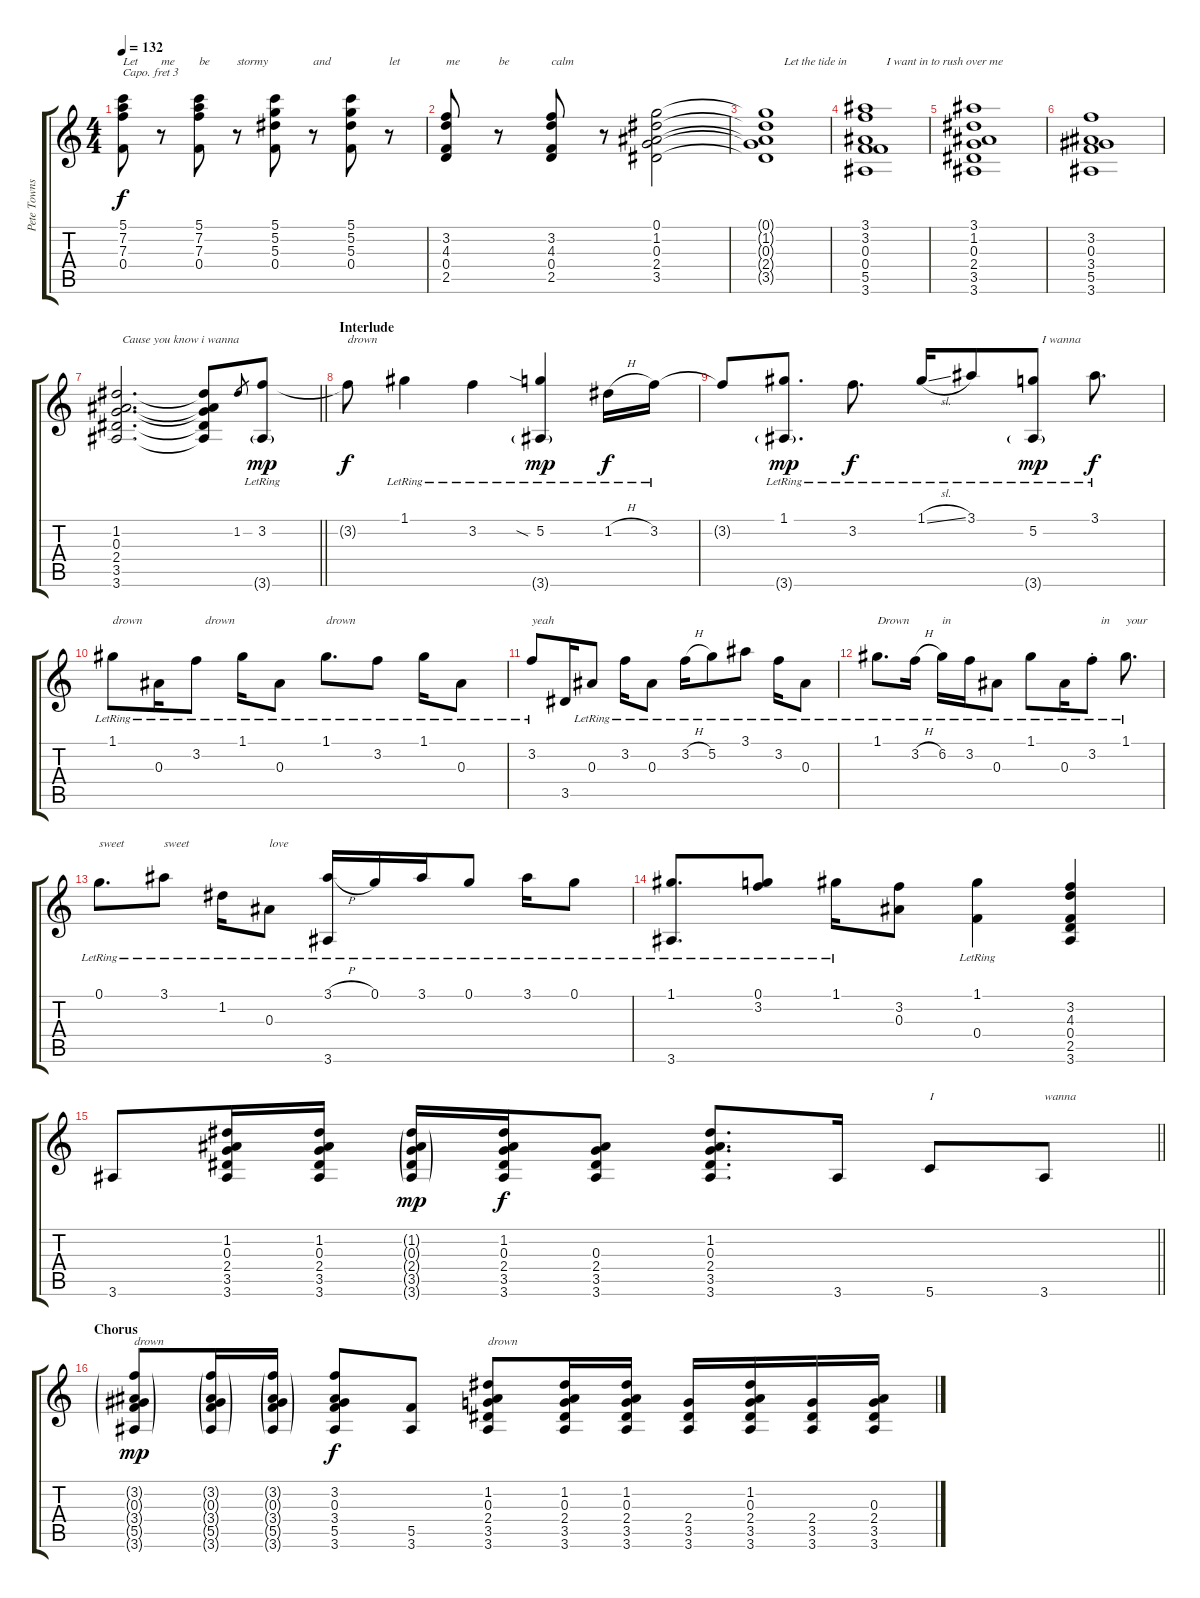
\track ("Pete Townshend" "Pete Towns") {instrument acousticguitarsteel}
\staff {score tabs}
\capo 3
\tuning (E4 B3 G3 D3 A2 E2) {hide}
\ts (4 4)
\tempo 132
\clef g2
\ks c
(5.1 7.2 7.3 0.4).8{txt "Let" dy f} r.8{txt "me"} (5.1 7.2 7.3 0.4).8{txt "be"} r.8{txt "stormy"} (5.1 5.2 5.3 0.4).8 r.8{txt "and"} (5.1 5.2 5.3 0.4).8 r.8{txt "let"} |
(3.2 4.3 0.4 2.5).8{txt "me"} r.8{txt "be"} (3.2 4.3 0.4 2.5).8{txt "calm"} r.8 (0.1 1.2 0.3 2.4 3.5).2 |
(0.1{t} 1.2{t} 0.3{t} 2.4{t} 3.5{t}).1{txt "      Let the tide in"} |
(3.1 3.2 0.3 0.4 5.5 3.6).1{txt "       I want in to rush over me"} |
(3.1 1.2 0.3 2.4 3.5 3.6).1 |
(3.2 0.3 3.4 5.5 3.6).1 |
\barLineRight lightlight
(1.2 0.3 2.4 3.5 3.6).2{d txt "  Cause you know i wanna"} (1.2{t} 0.3{t} 2.4{t} 3.5{t} 3.6{t}).8 1.2.8{gr} (3.2{lr} 3.6{g lr}).8{dy mp} |
\section ("" "Interlude")
3.2{t}.8{txt "drown" dy f} 1.1{lr}.4 3.2{lr}.4 (5.2{sia lr} 3.6{g lr}).4{dy mp} 1.2{h lr}.16{dy f} 3.2{lr}.16 |
3.2{t}.8 (1.1{lr} 3.6{g}).8{d dy mp} 3.2{lr}.8{d dy f} 1.1{sl lr}.16 3.1{lr}.8 (5.2{lr} 3.6{g}).8{txt "   I wanna" dy mp} 3.1{lr}.8{d dy f} |
1.1{lr}.8{txt "drown"} 0.3{lr}.16 3.2{lr}.8{txt "   drown"} 1.1{lr}.16 0.3{lr}.8 1.1{lr}.8{d txt "drown"} 3.2{lr}.8 1.1{lr}.16 0.3{lr}.8 |
3.2{lr}.8{txt "yeah"} 3.5.16 0.3{lr}.8 3.2{lr}.16 0.3{lr}.8 3.2{h lr}.16 5.2{lr}.8 3.1{lr}.8 3.2{lr}.16 0.3{lr}.8 |
1.1{lr}.8{d txt "Drown"} 3.2{h lr}.16 6.2{lr}.16{txt "in"} 3.2{lr}.16 0.3{lr}.8 1.1{lr}.8 0.3{lr}.16 3.2{st lr}.8{txt "   in"} 1.1{lr}.8{d txt "your"} |
0.1{lr}.8{d txt "sweet"} 3.1{lr}.8{txt "sweet"} 1.2{lr}.16 0.3{lr}.8{txt "love"} (3.1{h lr} 3.6{lr}).16 0.1{lr}.16 3.1{lr}.16 0.1{lr}.8 3.1{lr}.16 0.1{lr}.8 |
(1.1{lr} 3.6{lr}).8{d} (0.1{lr} 3.2{lr}).8 1.1{lr}.16 (3.2 0.3).8 (1.1{lr} 0.4{lr}).4 (3.2 4.3 0.4 2.5 3.6).4 |
\barLineRight lightlight
3.6.8 (1.2 0.3 2.4 3.5 3.6).16 (1.2 0.3 2.4 3.5 3.6).16 (1.2{g} 0.3{g} 2.4{g} 3.5{g} 3.6{g}).16{dy mp} (1.2 0.3 2.4 3.5 3.6).16{dy f} (0.3 2.4 3.5 3.6).8 (1.2 0.3 2.4 3.5 3.6).8{d} 3.6.16 5.6.8{txt "I"} 3.6.8{txt "wanna"} |
\section ("" "Chorus")
(3.2{g} 0.3{g} 3.4{g} 5.5{g} 3.6{g}).8{txt "drown" dy mp} (3.2{g} 0.3{g} 3.4{g} 5.5{g} 3.6{g}).16 (3.2{g} 0.3{g} 3.4{g} 5.5{g} 3.6{g}).16 (3.2 0.3 3.4 5.5 3.6).8{dy f} (5.5 3.6).8 (1.2 0.3 2.4 3.5 3.6).8{txt "drown"} (1.2 0.3 2.4 3.5 3.6).16 (1.2 0.3 2.4 3.5 3.6).16 (2.4 3.5 3.6).16 (1.2 0.3 2.4 3.5 3.6).16 (2.4 3.5 3.6).16 (0.3 2.4 3.5 3.6).16
